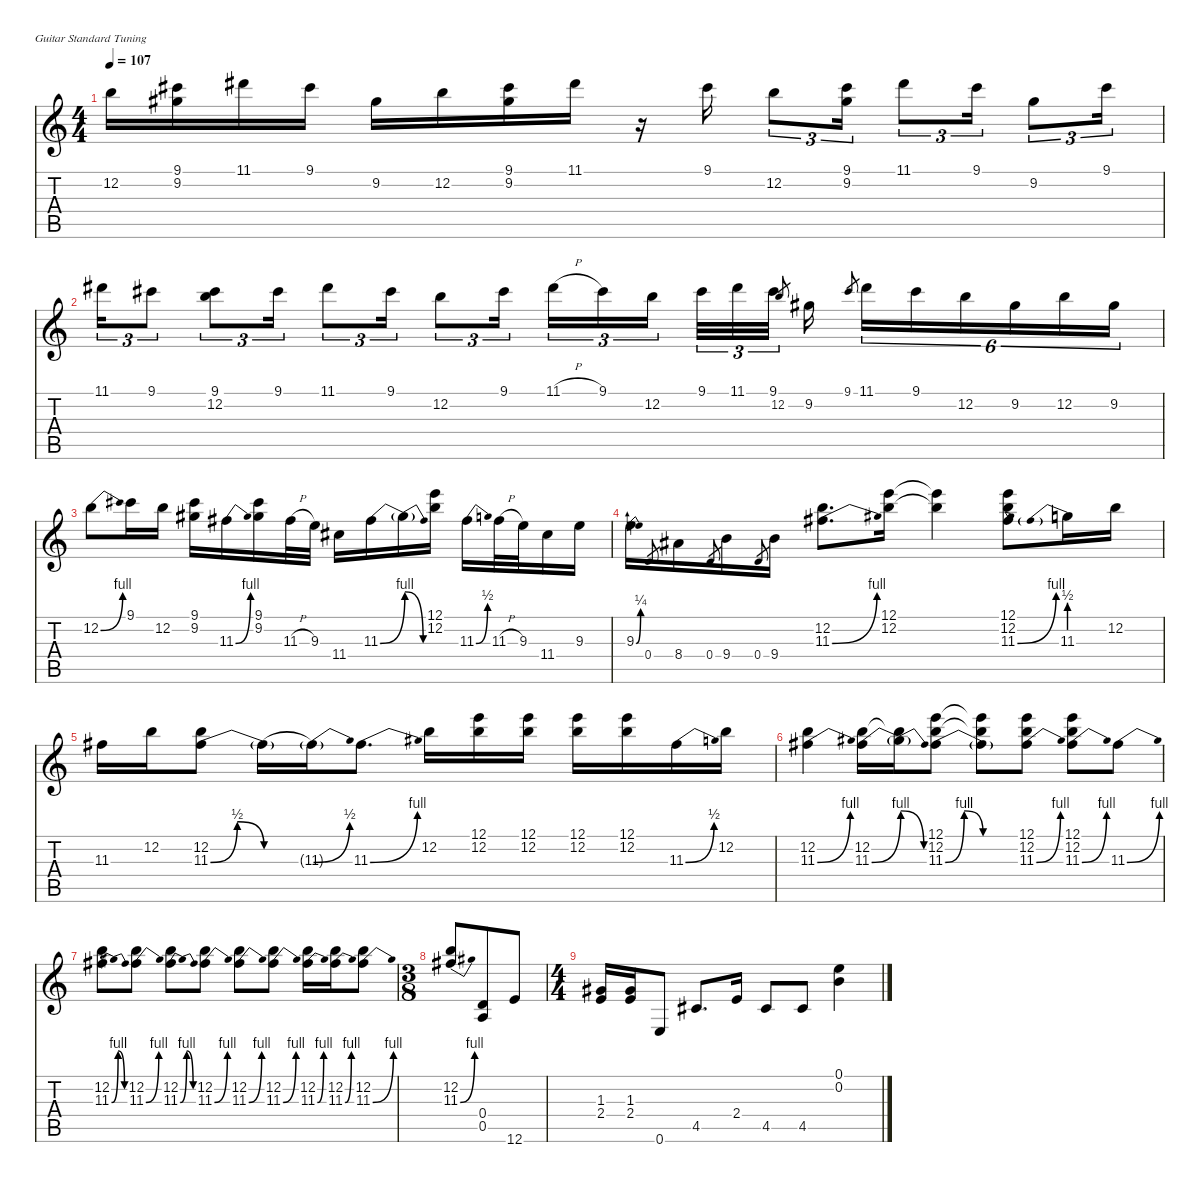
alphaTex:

\defaultSystemsLayout 4
\hideDynamics
\bracketExtendMode nobrackets
\singleTrackTrackNamePolicy hidden
\multiTrackTrackNamePolicy hidden
\firstSystemTrackNameMode fullname
\firstSystemTrackNameOrientation horizontal
\otherSystemsTrackNameOrientation horizontal
\track ("Overdub 2" "jz.guit.") {instrument electricguitarjazz}
\staff {score tabs}
\tuning (E4 B3 G3 D3 A2 E2)
\ts (4 4)
\tempo 107
\clef g2
\ks c
12.2.16{dy f beam Down} (9.1{acc #} 9.2{acc #}).16{beam Down} 11.1{acc #}.16{beam Down} 9.1{acc #}.16{beam Down} 9.2{acc #}.16{beam Down} 12.2.16{beam Down} (9.1{acc #} 9.2{acc #}).16{beam Down} 11.1{acc #}.16{beam Down} r.16{beam Down} 9.1{acc #}.16{beam Down} 12.2.8{tu (3 2) beam Down} (9.1{acc #} 9.2{acc #}).16{tu (3 2) beam Down} 11.1{acc #}.8{tu (3 2) beam Down} 9.1{acc #}.16{tu (3 2) beam Down} 9.2{acc #}.8{tu (3 2) beam Down} 9.1{acc #}.16{tu (3 2) beam Down} |
11.1{acc #}.16{tu (3 2) beam Down} 9.1{acc #}.8{tu (3 2) beam Down} (9.1{acc #} 12.2).8{tu (3 2) beam Down} 9.1{acc #}.16{tu (3 2) beam Down} 11.1{acc #}.8{tu (3 2) beam Down} 9.1{acc #}.16{tu (3 2) beam Down} 12.2.8{tu (3 2) beam Down} 9.1{acc #}.16{tu (3 2) beam Down} 11.1{h acc #}.16{tu (3 2) beam Down} 9.1{acc #}.16{tu (3 2) beam Down} 12.2.16{tu (3 2) beam Down} 9.1{acc #}.32{tu (3 2) beam Down} 11.1{acc #}.32{tu (3 2) beam Down} 9.1{acc #}.32{tu (3 2) beam Down} 12.2.8{gr dy mf beam Up} 9.2{acc #}.16{dy f beam Down} 9.1{acc #}.8{gr dy mf beam Up} 11.1{acc #}.16{tu (6 4) dy f beam Down} 9.1{acc #}.16{tu (6 4) beam Down} 12.2.16{tu (6 4) beam Down} 9.2{acc #}.16{tu (6 4) beam Down} 12.2.16{tu (6 4) beam Down} 9.2{acc #}.16{tu (6 4) beam Down} |
12.2{be (bend 0 0 30 4)}.8{beam Down} 9.1{acc #}.16{beam Down} 12.2.16{beam Down} (9.1{acc #} 9.2{acc #}).16{beam Down} 11.3{be (bend 0 0 30 4) acc #}.16{beam Down} (9.1{acc #} 9.2{acc #}).16{beam Down} 11.3{h acc #}.32{beam Down} 9.3.32{beam Down} 11.4{acc #}.16{beam Down} 11.3{be (bend 0 0 60 4) acc #}.16{beam Down} 11.3{be (release 0 4 60 0) t}.16{beam Down} (12.1 12.2).16{beam Down} 11.3{be (bend 0 0 30 2) acc #}.16{beam Down} 11.3{h acc #}.32{beam Down} 9.3.32{beam Down} 11.4{acc #}.16{beam Down} 9.3.16{beam Down} |
9.3{be (bend 0 0 30 1)}.16{beam Down} 0.4.8{gr dy mf beam Up} 8.4{acc #}.16{dy f beam Down} 0.4.8{gr dy mf beam Up} 9.4.16{dy f beam Down} 0.4.8{gr dy mf beam Up} 9.4.16{dy f beam Down} (12.2 11.3{be (bend 0 0 30 4) acc #}).8{d beam Down} (12.1 12.2).16{beam Down} (12.1{t} 12.2{t}).4{beam Down} (12.1 12.2 11.3{be (bend 0 0 30 4) acc #}).8{beam Down} 11.3{be (prebend 0 2 60 2)}.16{beam Down} 12.2.16{beam Down} |
11.3{acc #}.16{beam Down} 12.2.16{beam Down} (12.2 11.3{be (bendrelease 0 0 30 2 30 2 60 0) acc #}).8{beam Down} 11.3{be (hold 0 0 60 0) t acc #}.16{beam Down} 11.3{be (bend 0 0 60 2) t acc #}.16{beam Down} 11.3{be (bend 0 0 30 4) acc #}.8{d beam Down} 12.2.16{beam Down} (12.1 12.2).16{beam Down} (12.1 12.2).16{beam Down} (12.1 12.2).16{beam Down} (12.1 12.2).16{beam Down} 11.3{be (bend 0 0 30 2) acc #}.16{beam Down} 12.2.16{beam Down} |
(12.2 11.3{be (bend 0 0 30 4) acc #}).4{beam Down} (12.2 11.3{be (bend 0 0 60 4) acc #}).16{beam Down} (12.2{t} 11.3{be (release 0 4 60 0) t}).16{beam Down} (12.1 12.2 11.3{be (bendrelease 0 0 30 4 30 4 60 0) acc #}).8{beam Down} (12.1{t} 12.2{t} 11.3{be (hold 0 0 60 0) t acc #}).8{beam Down} (12.1 12.2 11.3{be (bend 0 0 30 4) acc #}).8{beam Down} (12.1 12.2 11.3{be (bend 0 0 30 4) acc #}).8{beam Down} 11.3{be (bend 0 0 30 4) acc #}.8{beam Down} |
(12.2 11.3{be (bendrelease 0 0 15 4 30 4 45 0) acc #}).8{beam Down} (12.2 11.3{be (bend 0 0 30 4) acc #}).8{beam Down} (12.2 11.3{be (bendrelease 0 0 15 4 30 4 45 0) acc #}).8{beam Down} (12.2 11.3{be (bend 0 0 30 4) acc #}).8{beam Down} (12.2 11.3{be (bend 0 0 30 4) acc #}).8{beam Down} (12.2 11.3{be (bend 0 0 30 4) acc #}).8{beam Down} (12.2 11.3{be (bend 0 0 30 4) acc #}).16{beam Down} (12.2 11.3{be (bend 0 0 30 4) acc #}).16{beam Down} (12.2 11.3{be (bend 0 0 30 4) acc #}).8{beam Down} |
\ts (3 8)
(12.2 11.3{be (bend 0 0 30 4) acc #}).8{beam Up} (0.4 0.5).8{beam Up} 12.6.8{beam Up} |
\ts (4 4)
(1.3{acc #} 2.4).16{beam Up} (1.3{acc #} 2.4).16{beam Up} 0.6.8{beam Up} 4.5{acc #}.8{d beam Up} 2.4.16{beam Up} 4.5{acc #}.8{beam Up} 4.5{acc #}.8{beam Up} (0.1 0.2).4{beam Down}
